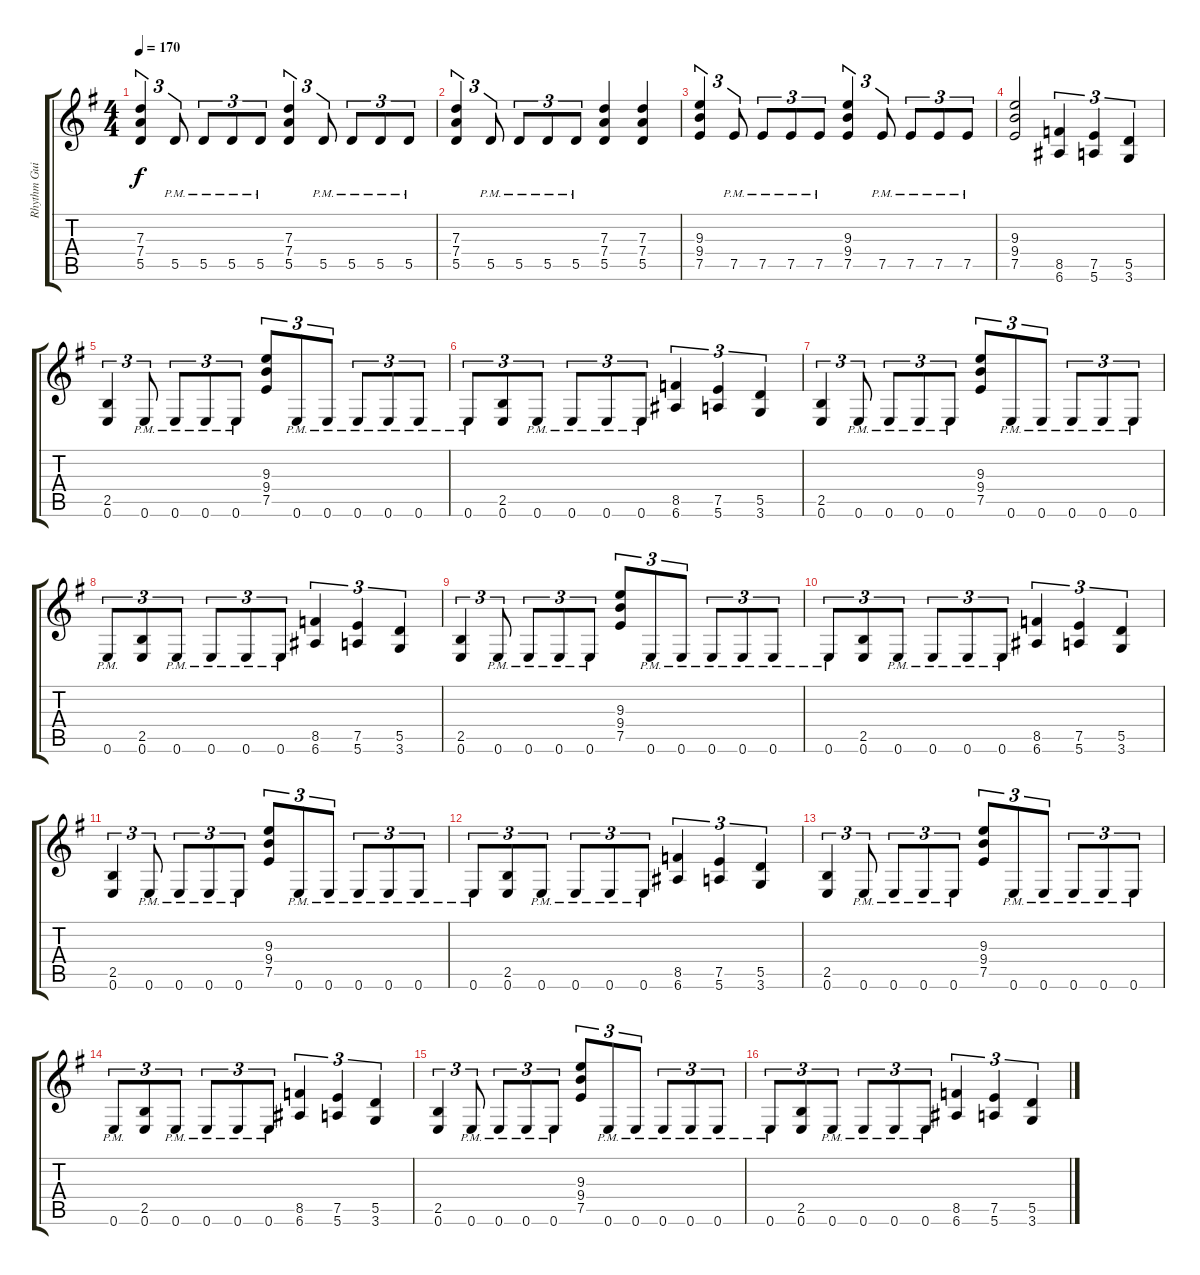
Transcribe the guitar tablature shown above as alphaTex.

\track ("Rhythm Guitar" "Rhythm Gui") {instrument overdrivenguitar}
\staff {score tabs}
\tuning (E4 B3 G3 D3 A2 E2) {hide}
\ts (4 4)
\tempo 170
\clef g2
\ks eminor
(7.3 7.4 5.5).4{tu (3 2) dy f} 5.5{pm}.8{tu (3 2)} 5.5{pm}.8{tu (3 2)} 5.5{pm}.8{tu (3 2)} 5.5{pm}.8{tu (3 2)} (7.3 7.4 5.5).4{tu (3 2)} 5.5{pm}.8{tu (3 2)} 5.5{pm}.8{tu (3 2)} 5.5{pm}.8{tu (3 2)} 5.5{pm}.8{tu (3 2)} |
(7.3 7.4 5.5).4{tu (3 2)} 5.5{pm}.8{tu (3 2)} 5.5{pm}.8{tu (3 2)} 5.5{pm}.8{tu (3 2)} 5.5{pm}.8{tu (3 2)} (7.3 7.4 5.5).4 (7.3 7.4 5.5).4 |
(9.3 9.4 7.5).4{tu (3 2)} 7.5{pm}.8{tu (3 2)} 7.5{pm}.8{tu (3 2)} 7.5{pm}.8{tu (3 2)} 7.5{pm}.8{tu (3 2)} (9.3 9.4 7.5).4{tu (3 2)} 7.5{pm}.8{tu (3 2)} 7.5{pm}.8{tu (3 2)} 7.5{pm}.8{tu (3 2)} 7.5{pm}.8{tu (3 2)} |
(9.3 9.4 7.5).2 (8.5 6.6).4{tu (3 2)} (7.5 5.6).4{tu (3 2)} (5.5 3.6).4{tu (3 2)} |
(2.5 0.6).4{tu (3 2)} 0.6{pm}.8{tu (3 2)} 0.6{pm}.8{tu (3 2)} 0.6{pm}.8{tu (3 2)} 0.6{pm}.8{tu (3 2)} (9.3 9.4 7.5).8{tu (3 2)} 0.6{pm}.8{tu (3 2)} 0.6{pm}.8{tu (3 2)} 0.6{pm}.8{tu (3 2)} 0.6{pm}.8{tu (3 2)} 0.6{pm}.8{tu (3 2)} |
0.6{pm}.8{tu (3 2)} (2.5 0.6).8{tu (3 2)} 0.6{pm}.8{tu (3 2)} 0.6{pm}.8{tu (3 2)} 0.6{pm}.8{tu (3 2)} 0.6{pm}.8{tu (3 2)} (8.5 6.6).4{tu (3 2)} (7.5 5.6).4{tu (3 2)} (5.5 3.6).4{tu (3 2)} |
(2.5 0.6).4{tu (3 2)} 0.6{pm}.8{tu (3 2)} 0.6{pm}.8{tu (3 2)} 0.6{pm}.8{tu (3 2)} 0.6{pm}.8{tu (3 2)} (9.3 9.4 7.5).8{tu (3 2)} 0.6{pm}.8{tu (3 2)} 0.6{pm}.8{tu (3 2)} 0.6{pm}.8{tu (3 2)} 0.6{pm}.8{tu (3 2)} 0.6{pm}.8{tu (3 2)} |
0.6{pm}.8{tu (3 2)} (2.5 0.6).8{tu (3 2)} 0.6{pm}.8{tu (3 2)} 0.6{pm}.8{tu (3 2)} 0.6{pm}.8{tu (3 2)} 0.6{pm}.8{tu (3 2)} (8.5 6.6).4{tu (3 2)} (7.5 5.6).4{tu (3 2)} (5.5 3.6).4{tu (3 2)} |
(2.5 0.6).4{tu (3 2)} 0.6{pm}.8{tu (3 2)} 0.6{pm}.8{tu (3 2)} 0.6{pm}.8{tu (3 2)} 0.6{pm}.8{tu (3 2)} (9.3 9.4 7.5).8{tu (3 2)} 0.6{pm}.8{tu (3 2)} 0.6{pm}.8{tu (3 2)} 0.6{pm}.8{tu (3 2)} 0.6{pm}.8{tu (3 2)} 0.6{pm}.8{tu (3 2)} |
0.6{pm}.8{tu (3 2)} (2.5 0.6).8{tu (3 2)} 0.6{pm}.8{tu (3 2)} 0.6{pm}.8{tu (3 2)} 0.6{pm}.8{tu (3 2)} 0.6{pm}.8{tu (3 2)} (8.5 6.6).4{tu (3 2)} (7.5 5.6).4{tu (3 2)} (5.5 3.6).4{tu (3 2)} |
(2.5 0.6).4{tu (3 2)} 0.6{pm}.8{tu (3 2)} 0.6{pm}.8{tu (3 2)} 0.6{pm}.8{tu (3 2)} 0.6{pm}.8{tu (3 2)} (9.3 9.4 7.5).8{tu (3 2)} 0.6{pm}.8{tu (3 2)} 0.6{pm}.8{tu (3 2)} 0.6{pm}.8{tu (3 2)} 0.6{pm}.8{tu (3 2)} 0.6{pm}.8{tu (3 2)} |
0.6{pm}.8{tu (3 2)} (2.5 0.6).8{tu (3 2)} 0.6{pm}.8{tu (3 2)} 0.6{pm}.8{tu (3 2)} 0.6{pm}.8{tu (3 2)} 0.6{pm}.8{tu (3 2)} (8.5 6.6).4{tu (3 2)} (7.5 5.6).4{tu (3 2)} (5.5 3.6).4{tu (3 2)} |
(2.5 0.6).4{tu (3 2)} 0.6{pm}.8{tu (3 2)} 0.6{pm}.8{tu (3 2)} 0.6{pm}.8{tu (3 2)} 0.6{pm}.8{tu (3 2)} (9.3 9.4 7.5).8{tu (3 2)} 0.6{pm}.8{tu (3 2)} 0.6{pm}.8{tu (3 2)} 0.6{pm}.8{tu (3 2)} 0.6{pm}.8{tu (3 2)} 0.6{pm}.8{tu (3 2)} |
0.6{pm}.8{tu (3 2)} (2.5 0.6).8{tu (3 2)} 0.6{pm}.8{tu (3 2)} 0.6{pm}.8{tu (3 2)} 0.6{pm}.8{tu (3 2)} 0.6{pm}.8{tu (3 2)} (8.5 6.6).4{tu (3 2)} (7.5 5.6).4{tu (3 2)} (5.5 3.6).4{tu (3 2)} |
(2.5 0.6).4{tu (3 2)} 0.6{pm}.8{tu (3 2)} 0.6{pm}.8{tu (3 2)} 0.6{pm}.8{tu (3 2)} 0.6{pm}.8{tu (3 2)} (9.3 9.4 7.5).8{tu (3 2)} 0.6{pm}.8{tu (3 2)} 0.6{pm}.8{tu (3 2)} 0.6{pm}.8{tu (3 2)} 0.6{pm}.8{tu (3 2)} 0.6{pm}.8{tu (3 2)} |
0.6{pm}.8{tu (3 2)} (2.5 0.6).8{tu (3 2)} 0.6{pm}.8{tu (3 2)} 0.6{pm}.8{tu (3 2)} 0.6{pm}.8{tu (3 2)} 0.6{pm}.8{tu (3 2)} (8.5 6.6).4{tu (3 2)} (7.5 5.6).4{tu (3 2)} (5.5 3.6).4{tu (3 2)}
